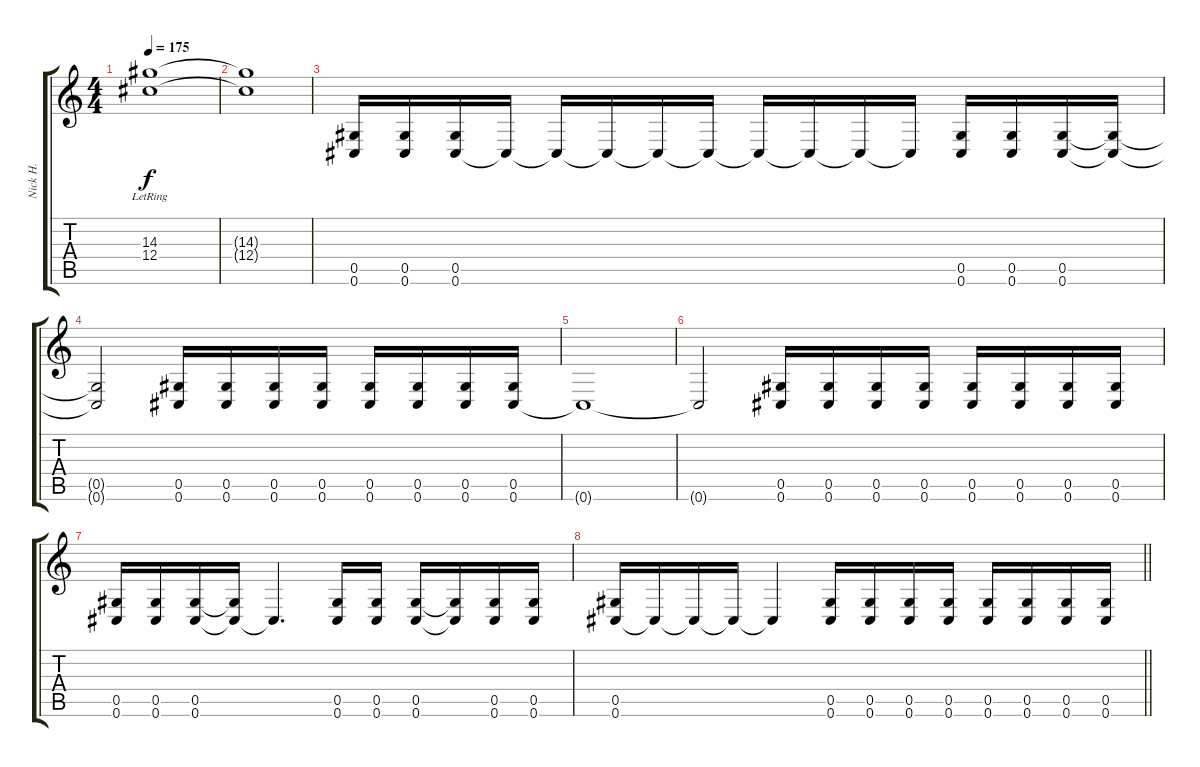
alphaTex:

\track ("Nick H. " "Nick H. ") {instrument overdrivenguitar}
\staff {score tabs}
\tuning (Eb4 Bb3 Gb3 Db3 Ab2 Db2) {hide}
\ts (4 4)
\tempo 175
\clef g2
\ks c
(14.3{lr} 12.4).1{dy f volume 0 instrument overdrivenguitar} |
(14.3{t} 12.4{t}).1 |
(0.5 0.6).16{volume 8 balance 8} (0.5 0.6).16 (0.5 0.6).16 0.6{t}.16 0.6{t}.16 0.6{t}.16 0.6{t}.16 0.6{t}.16 0.6{t}.16 0.6{t}.16 0.6{t}.16 0.6{t}.16 (0.5 0.6).16{balance 16 instrument overdrivenguitar} (0.5 0.6).16 (0.5 0.6).16 (0.5{t} 0.6{t}).16 |
(0.5{t} 0.6{t}).2 (0.5 0.6).16{balance 8 instrument overdrivenguitar} (0.5 0.6).16 (0.5 0.6).16 (0.5 0.6).16 (0.5 0.6).16 (0.5 0.6).16 (0.5 0.6).16 (0.5 0.6).16 |
0.6{t}.1 |
0.6{t}.2 (0.5 0.6).16 (0.5 0.6).16 (0.5 0.6).16 (0.5 0.6).16 (0.5 0.6).16 (0.5 0.6).16 (0.5 0.6).16 (0.5 0.6).16 |
(0.5 0.6).16 (0.5 0.6).16 (0.5 0.6).16 (0.5{t} 0.6{t}).16 0.6{t}.4{d} (0.5 0.6).16{balance 16} (0.5 0.6).16 (0.5 0.6).16 (0.5{t} 0.6{t}).16 (0.5 0.6).16 (0.5 0.6).16 |
\barLineRight lightlight
(0.5 0.6).16 0.6{t}.16 0.6{t}.16 0.6{t}.16 0.6{t}.4 (0.5 0.6).16{balance 11} (0.5 0.6).16 (0.5 0.6).16 (0.5 0.6).16 (0.5 0.6).16 (0.5 0.6).16 (0.5 0.6).16 (0.5 0.6).16
